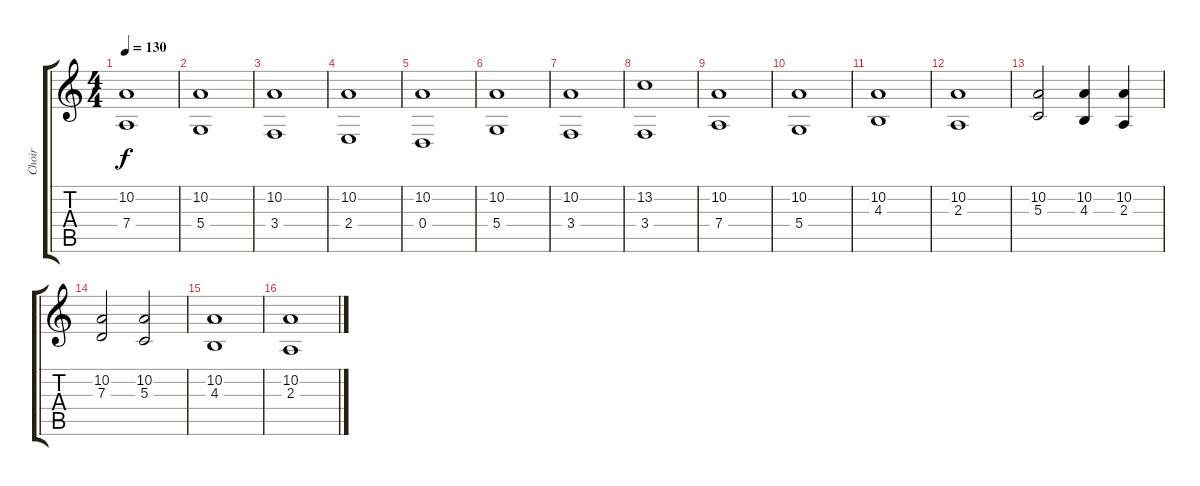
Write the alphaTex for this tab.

\track ("Choir" "Choir") {instrument choiraahs}
\staff {score tabs}
\tuning (E4 B3 G3 D3 A2 E2) {hide}
\ts (4 4)
\tempo 130
\clef g2
\ks c
(10.2 7.4).1{dy f} |
(10.2 5.4).1 |
(10.2 3.4).1 |
(10.2 2.4).1 |
(10.2 0.4).1 |
(10.2 5.4).1 |
(10.2 3.4).1 |
(13.2 3.4).1 |
(10.2 7.4).1 |
(10.2 5.4).1 |
(10.2 4.3).1 |
(10.2 2.3).1 |
(10.2 5.3).2 (10.2 4.3).4 (10.2 2.3).4 |
(10.2 7.3).2 (10.2 5.3).2 |
(10.2 4.3).1 |
(10.2 2.3).1
